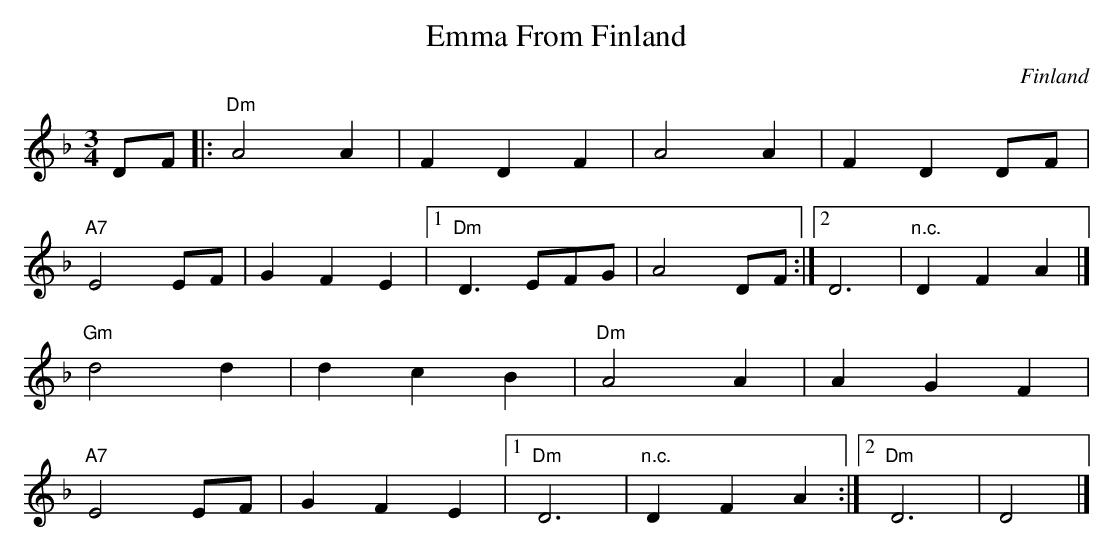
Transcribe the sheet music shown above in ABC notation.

X:1
T: Emma From Finland
M: 3/4
L: 1/4
O: Finland
K: FMaj
D/F/ |: "Dm" A2 A | F D F | A2 A | F D D/F/ |
"A7" E2 E/F/ | G F E | [1 "Dm" D>EF/G/ | A2 D/F/ :| [2 D3 | "n.c." D F A |]
"Gm" d2 d | d c B | "Dm" A2 A | A G F |
"A7" E2 E/F/ | G F E | [1 "Dm" D3 | "n.c." D F A :| [2 "Dm" D3 | D2 |]
